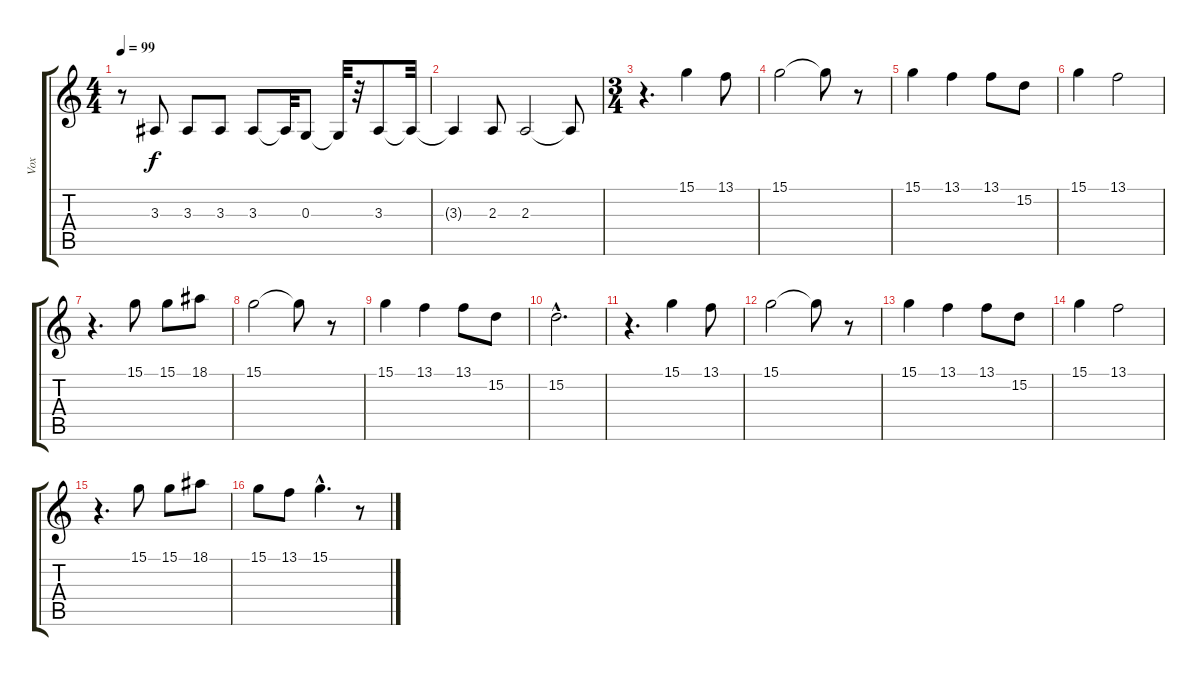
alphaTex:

\track ("Vox" "Vox") {instrument harmonica}
\staff {score tabs}
\tuning (E4 B3 G3 D3 A2 E2) {hide}
\ts (4 4)
\tempo 99
\clef g2
\ks c
r.8{dy f} 3.3.8 3.3.8 3.3.8 3.3.8 3.3{t}.32 0.3.8 0.3{t}.32 r.32 3.3.8 3.3{t}.32 |
3.3{t}.4 2.3.8 2.3.2 2.3{t}.8 |
\ts (3 4)
r.4{d} 15.1.4{instrument whistle} 13.1.8 |
15.1.2 15.1{t}.8 r.8 |
15.1.4 13.1.4 13.1.8 15.2.8 |
15.1.4 13.1.2 |
r.4{d} 15.1.8 15.1.8 18.1.8 |
15.1.2 15.1{t}.8 r.8 |
15.1.4 13.1.4 13.1.8 15.2.8 |
15.2{hac}.2{d} |
r.4{d} 15.1.4{instrument whistle} 13.1.8 |
15.1.2 15.1{t}.8 r.8 |
15.1.4 13.1.4 13.1.8 15.2.8 |
15.1.4 13.1.2 |
r.4{d} 15.1.8 15.1.8 18.1.8 |
15.1.8 13.1.8 15.1{hac}.4{d} r.8
